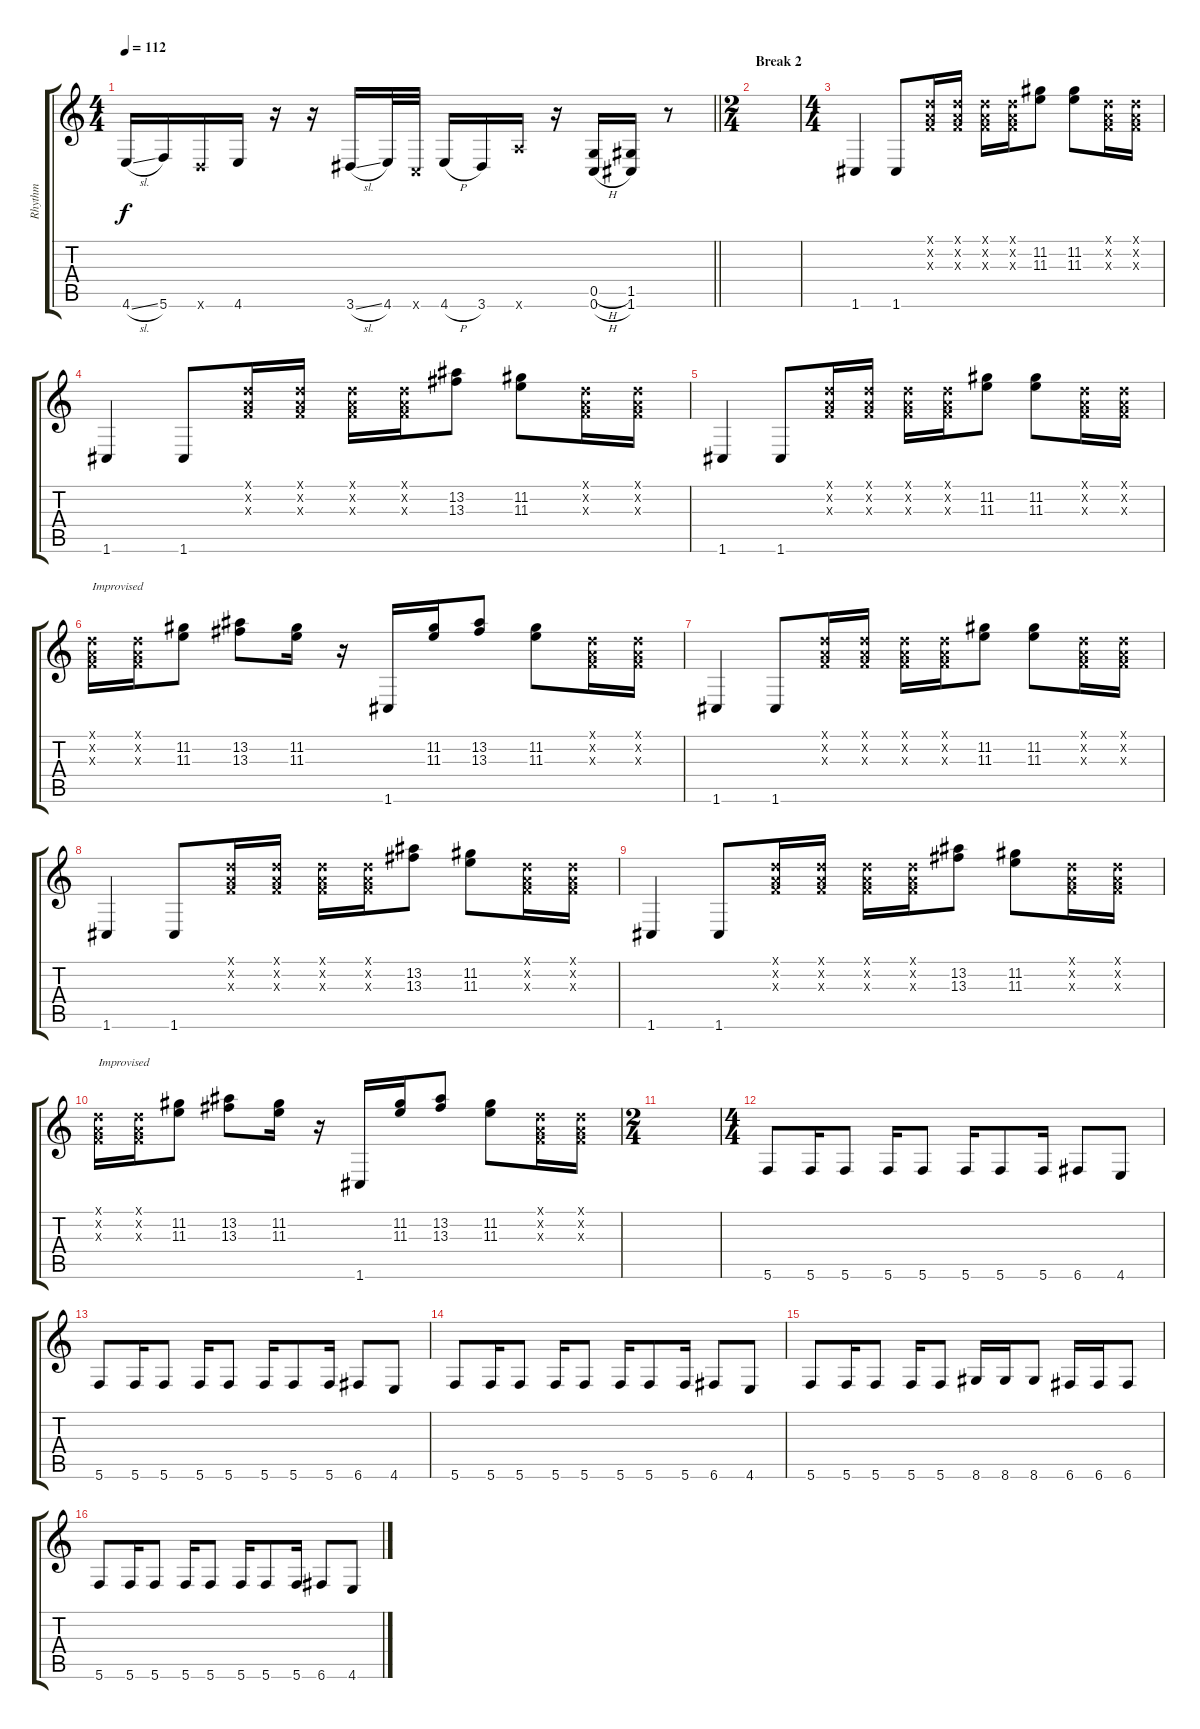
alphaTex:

\track ("Rhythm" "Rhythm") {instrument distortionguitar}
\staff {score tabs}
\tuning (D4 A3 F3 C3 G2 C2) {hide}
\ts (4 4)
\tempo 112
\clef g2
\barLineRight lightlight
\ks c
4.6{sl}.16{dy f} 5.6.16 2.6{x}.16 4.6.16 r.16 r.16 3.6{sl}.16 4.6.32 0.6{x}.32 4.6{h}.16 3.6.16 9.6{x}.16 r.16 (0.5{h} 0.6{h}).16 (1.5 1.6).16 r.8 |
\ts (2 4)
\section ("" "Break 2")
|
\ts (4 4)
1.6.4 1.6.8 (0.1{x} 0.2{x} 0.3{x}).16 (0.1{x} 0.2{x} 0.3{x}).16 (0.1{x} 0.2{x} 0.3{x}).16 (0.1{x} 0.2{x} 0.3{x}).16 (11.2 11.3).8 (11.2 11.3).8 (0.1{x} 0.2{x} 0.3{x}).16 (0.1{x} 0.2{x} 0.3{x}).16 |
1.6.4 1.6.8 (0.1{x} 0.2{x} 0.3{x}).16 (0.1{x} 0.2{x} 0.3{x}).16 (0.1{x} 0.2{x} 0.3{x}).16 (0.1{x} 0.2{x} 0.3{x}).16 (13.2 13.3).8 (11.2 11.3).8 (0.1{x} 0.2{x} 0.3{x}).16 (0.1{x} 0.2{x} 0.3{x}).16 |
1.6.4 1.6.8 (0.1{x} 0.2{x} 0.3{x}).16 (0.1{x} 0.2{x} 0.3{x}).16 (0.1{x} 0.2{x} 0.3{x}).16 (0.1{x} 0.2{x} 0.3{x}).16 (11.2 11.3).8 (11.2 11.3).8 (0.1{x} 0.2{x} 0.3{x}).16 (0.1{x} 0.2{x} 0.3{x}).16 |
(0.1{x} 0.2{x} 0.3{x}).16{txt "Improvised"} (0.1{x} 0.2{x} 0.3{x}).16 (11.2 11.3).8 (13.2 13.3).8 (11.2 11.3).16 r.16 1.6.16 (11.2 11.3).16 (13.2 13.3).8 (11.2 11.3).8 (0.1{x} 0.2{x} 0.3{x}).16 (0.1{x} 0.2{x} 0.3{x}).16 |
1.6.4 1.6.8 (0.1{x} 0.2{x} 0.3{x}).16 (0.1{x} 0.2{x} 0.3{x}).16 (0.1{x} 0.2{x} 0.3{x}).16 (0.1{x} 0.2{x} 0.3{x}).16 (11.2 11.3).8 (11.2 11.3).8 (0.1{x} 0.2{x} 0.3{x}).16 (0.1{x} 0.2{x} 0.3{x}).16 |
1.6.4 1.6.8 (0.1{x} 0.2{x} 0.3{x}).16 (0.1{x} 0.2{x} 0.3{x}).16 (0.1{x} 0.2{x} 0.3{x}).16 (0.1{x} 0.2{x} 0.3{x}).16 (13.2 13.3).8 (11.2 11.3).8 (0.1{x} 0.2{x} 0.3{x}).16 (0.1{x} 0.2{x} 0.3{x}).16 |
1.6.4 1.6.8 (0.1{x} 0.2{x} 0.3{x}).16 (0.1{x} 0.2{x} 0.3{x}).16 (0.1{x} 0.2{x} 0.3{x}).16 (0.1{x} 0.2{x} 0.3{x}).16 (13.2 13.3).8 (11.2 11.3).8 (0.1{x} 0.2{x} 0.3{x}).16 (0.1{x} 0.2{x} 0.3{x}).16 |
(0.1{x} 0.2{x} 0.3{x}).16{txt "Improvised"} (0.1{x} 0.2{x} 0.3{x}).16 (11.2 11.3).8 (13.2 13.3).8 (11.2 11.3).16 r.16 1.6.16 (11.2 11.3).16 (13.2 13.3).8 (11.2 11.3).8 (0.1{x} 0.2{x} 0.3{x}).16 (0.1{x} 0.2{x} 0.3{x}).16 |
\ts (2 4)
|
\ts (4 4)
5.6.8 5.6.16 5.6.8 5.6.16 5.6.8 5.6.16 5.6.8 5.6.16 6.6.8 4.6.8 |
5.6.8 5.6.16 5.6.8 5.6.16 5.6.8 5.6.16 5.6.8 5.6.16 6.6.8 4.6.8 |
5.6.8 5.6.16 5.6.8 5.6.16 5.6.8 5.6.16 5.6.8 5.6.16 6.6.8 4.6.8 |
5.6.8 5.6.16 5.6.8 5.6.16 5.6.8 8.6.16 8.6.16 8.6.8 6.6.16 6.6.16 6.6.8 |
5.6.8 5.6.16 5.6.8 5.6.16 5.6.8 5.6.16 5.6.8 5.6.16 6.6.8 4.6.8
